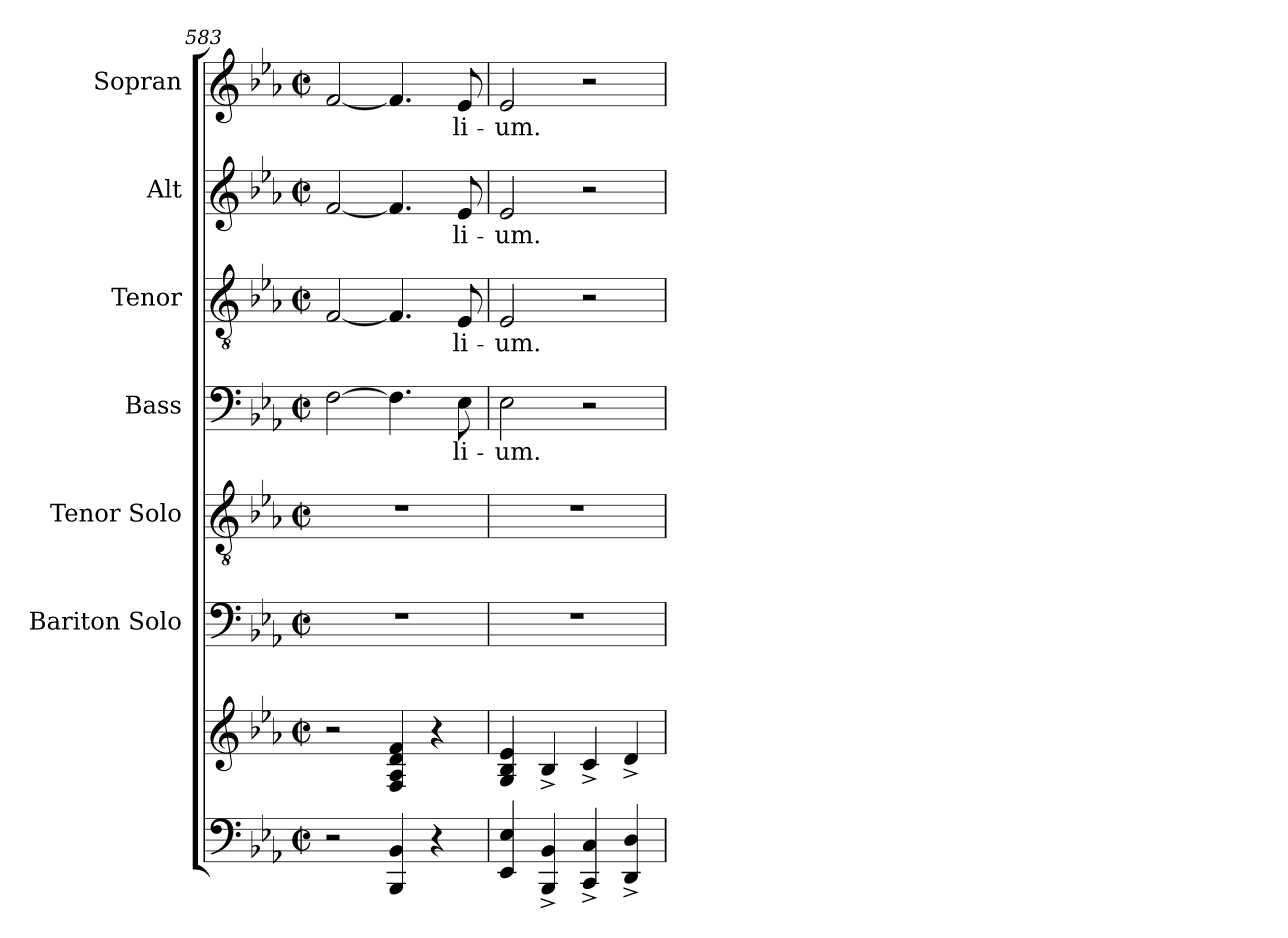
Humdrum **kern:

**kern	**kern	**kern	**kern	**kern	**text	**kern	**text	**kern	**text	**kern	**text
*part7	*part7	*part6	*part5	*part4	*part4	*part3	*part3	*part2	*part2	*part1	*part1
*staff8	*staff7	*staff6	*staff5	*staff4	*staff4	*staff3	*staff3	*staff2	*staff2	*staff1	*staff1
*	*	*I"Bariton Solo	*I"Tenor Solo	*I"Bass	*	*I"Tenor	*	*I"Alt	*	*I"Sopran	*
*	*	*	*	*I'B.	*	*I'T.	*	*I'A.	*	*I'S.	*
*clefF4	*clefG2	*clefF4	*clefGv2	*clefF4	*	*clefGv2	*	*clefG2	*	*clefG2	*
*k[b-e-a-]	*k[b-e-a-]	*k[b-e-a-]	*k[b-e-a-]	*k[b-e-a-]	*	*k[b-e-a-]	*	*k[b-e-a-]	*	*k[b-e-a-]	*
*E-:	*E-:	*E-:	*E-:	*E-:	*	*E-:	*	*E-:	*	*E-:	*
*M2/2	*M2/2	*M2/2	*M2/2	*M2/2	*	*M2/2	*	*M2/2	*	*M2/2	*
*met(c|)	*met(c|)	*met(c|)	*met(c|)	*met(c|)	*	*met(c|)	*	*met(c|)	*	*met(c|)	*
=583	=583	=583	=583	=583	=583	=583	=583	=583	=583	=583	=583
2r	2r	1r	1r	[2F\	.	[2F/	.	[2f/	.	[2f/	.
4BBB-/ 4BB-/	4F/ 4A-/ 4d/ 4f/	.	.	4.F\]	.	4.F/]	.	4.f/]	.	4.f/]	.
4r	4r	.	.	.	.	.	.	.	.	.	.
!	!	!	!	!	!LO:LY:b	!	!LO:LY:b	!	!LO:LY:b	!	!LO:LY:b
.	.	.	.	8E-\	-li-	8E-/	-li-	8e-/	-li-	8e-/	-li-
=584	=584	=584	=584	=584	=584	=584	=584	=584	=584	=584	=584
!	!	!	!	!	!LO:LY:b	!	!LO:LY:b	!	!LO:LY:b	!	!LO:LY:b
4EE-/ 4E-/	4G/ 4B-/ 4e-/	1r	1r	2E-\	-um.	2E-/	-um.	2e-/	-um.	2e-/	-um.
4BBB-/^< 4BB-/^<	4B-^</	.	.	.	.	.	.	.	.	.	.
4CC/^< 4C/^<	4c^</	.	.	2r	.	2r	.	2r	.	2r	.
4DD/^< 4D/^<	4d^</	.	.	.	.	.	.	.	.	.	.
=	=	=	=	=	=	=	=	=	=	=	=
*-	*-	*-	*-	*-	*-	*-	*-	*-	*-	*-	*-
